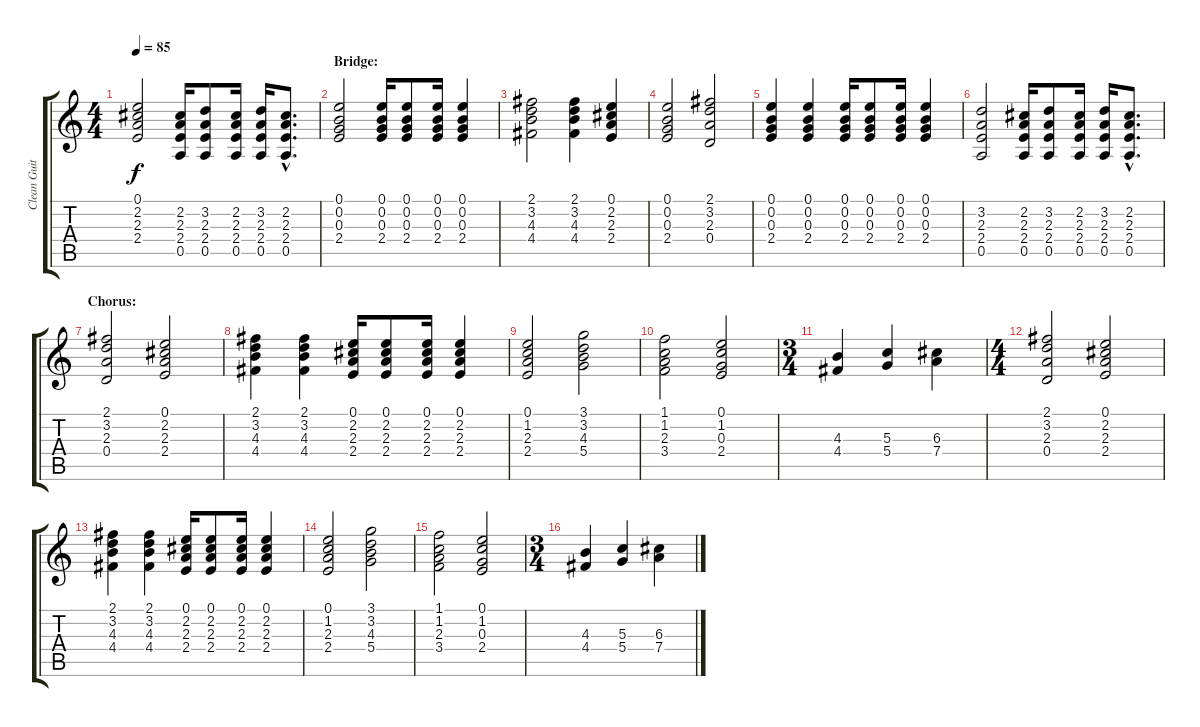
\track ("Clean Guitar" "Clean Guit") {instrument acousticguitarsteel}
\staff {score tabs}
\tuning (E4 B3 G3 D3 A2 E2) {hide}
\ts (4 4)
\tempo 85
\clef g2
\ks c
(0.1 2.2 2.3 2.4).2{dy f} (2.2 2.3 2.4 0.5).16 (3.2 2.3 2.4 0.5).8 (2.2 2.3 2.4 0.5).16 (3.2 2.3 2.4 0.5).16 (2.2{hac} 2.3{hac} 2.4{hac} 0.5{hac}).8{d} |
\section ("" "Bridge:")
(0.1 0.2 0.3 2.4).2 (0.1 0.2 0.3 2.4).16 (0.1 0.2 0.3 2.4).8 (0.1 0.2 0.3 2.4).16 (0.1 0.2 0.3 2.4).4 |
(2.1 3.2 4.3 4.4).2 (2.1 3.2 4.3 4.4).4 (0.1 2.2 2.3 2.4).4 |
(0.1 0.2 0.3 2.4).2 (2.1 3.2 2.3 0.4).2 |
(0.1 0.2 0.3 2.4).4 (0.1 0.2 0.3 2.4).4 (0.1 0.2 0.3 2.4).16 (0.1 0.2 0.3 2.4).8 (0.1 0.2 0.3 2.4).16 (0.1 0.2 0.3 2.4).4 |
(3.2 2.3 2.4 0.5).2 (2.2 2.3 2.4 0.5).16 (3.2 2.3 2.4 0.5).8 (2.2 2.3 2.4 0.5).16 (3.2 2.3 2.4 0.5).16 (2.2{hac} 2.3{hac} 2.4{hac} 0.5{hac}).8{d} |
\section ("" "Chorus:")
(2.1 3.2 2.3 0.4).2 (0.1 2.2 2.3 2.4).2 |
(2.1 3.2 4.3 4.4).4 (2.1 3.2 4.3 4.4).4 (0.1 2.2 2.3 2.4).16 (0.1 2.2 2.3 2.4).8 (0.1 2.2 2.3 2.4).16 (0.1 2.2 2.3 2.4).4 |
(0.1 1.2 2.3 2.4).2 (3.1 3.2 4.3 5.4).2 |
(1.1 1.2 2.3 3.4).2 (0.1 1.2 0.3 2.4).2 |
\ts (3 4)
(4.3 4.4).4 (5.3 5.4).4 (6.3 7.4).4 |
\ts (4 4)
(2.1 3.2 2.3 0.4).2 (0.1 2.2 2.3 2.4).2 |
(2.1 3.2 4.3 4.4).4 (2.1 3.2 4.3 4.4).4 (0.1 2.2 2.3 2.4).16 (0.1 2.2 2.3 2.4).8 (0.1 2.2 2.3 2.4).16 (0.1 2.2 2.3 2.4).4 |
(0.1 1.2 2.3 2.4).2 (3.1 3.2 4.3 5.4).2 |
(1.1 1.2 2.3 3.4).2 (0.1 1.2 0.3 2.4).2 |
\ts (3 4)
(4.3 4.4).4 (5.3 5.4).4 (6.3 7.4).4
